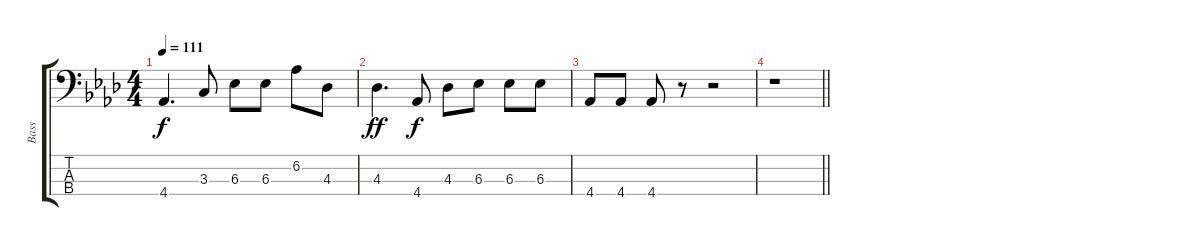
\track ("Bass" "Bass") {instrument electricbassfinger}
\staff {score tabs}
\tuning (G2 D2 A1 E1) {hide}
\ts (4 4)
\tempo 111
\clef f4
\ks ab
4.4.4{d dy f} 3.3.8 6.3.8 6.3.8 6.2.8 4.3.8 |
4.3.4{d dy ff} 4.4.8{dy f} 4.3.8 6.3.8 6.3.8 6.3.8 |
4.4.8 4.4.8 4.4.8 r.8 r.2 |
\barLineRight lightlight
r.1
